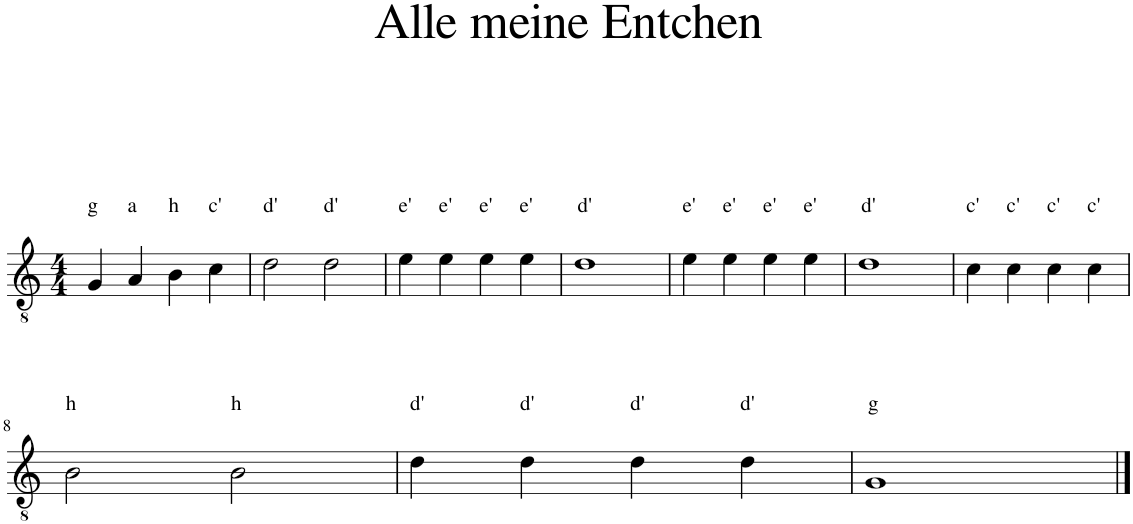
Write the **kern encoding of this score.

**kern
*part1
*staff1
*I"Classical Guitar
*I'Guit.
*clefGv2
*k[]
*M4/4
=1
!LO:TX:a:t=g
4G/
!LO:TX:a:t=a
4A/
!LO:TX:a:t=h
4B\
!LO:TX:a:t=c'
4c\
=2
!LO:TX:a:t=d'
2d\
!LO:TX:a:t=d'
2d\
=3
!LO:TX:a:t=e'
4e\
!LO:TX:a:t=e'
4e\
!LO:TX:a:t=e'
4e\
!LO:TX:a:t=e'
4e\
=4
!LO:TX:a:t=d'
1d
=5
!LO:TX:a:t=e'
4e\
!LO:TX:a:t=e'
4e\
!LO:TX:a:t=e'
4e\
!LO:TX:a:t=e'
4e\
=6
!LO:TX:a:t=d'
1d
=7
!LO:TX:a:t=c'
4c\
!LO:TX:a:t=c'
4c\
!LO:TX:a:t=c'
4c\
!LO:TX:a:t=c'
4c\
!!LO:LB:g=z
=8
!LO:TX:a:t=h
2B\
!LO:TX:a:t=h
2B\
=9
!LO:TX:a:t=d'
4d\
!LO:TX:a:t=d'
4d\
!LO:TX:a:t=d'
4d\
!LO:TX:a:t=d'
4d\
=10
!LO:TX:a:t=g
1G
==
*-
